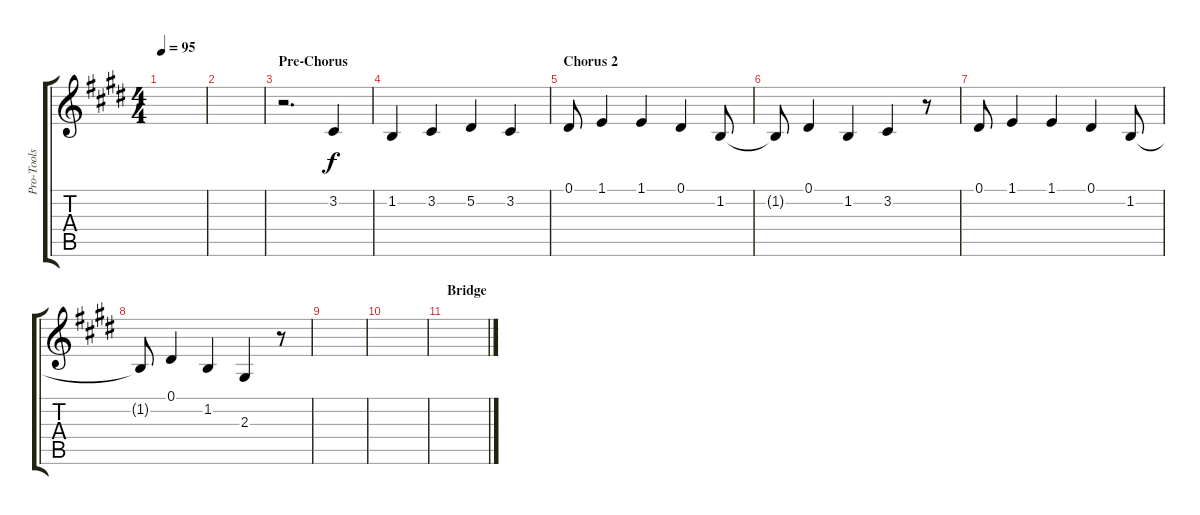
\track ("Pro-Tools" "Pro-Tools") {instrument piccolo}
\staff {score tabs}
\tuning (Eb4 Bb3 Gb3 Db3 Ab2 Eb2) {hide}
\ts (4 4)
\tempo 95
\clef g2
\ks c#minor
|
|
\section ("" "Pre-Chorus")
r.2{d} 3.2.4 |
1.2.4 3.2.4 5.2.4 3.2.4 |
\section ("" "Chorus 2")
0.1.8 1.1.4 1.1.4 0.1.4 1.2.8 |
1.2{t}.8 0.1.4 1.2.4 3.2.4 r.8 |
0.1.8 1.1.4 1.1.4 0.1.4 1.2.8 |
1.2{t}.8 0.1.4 1.2.4 2.3.4 r.8 |
|
|
\section ("" "Bridge")
